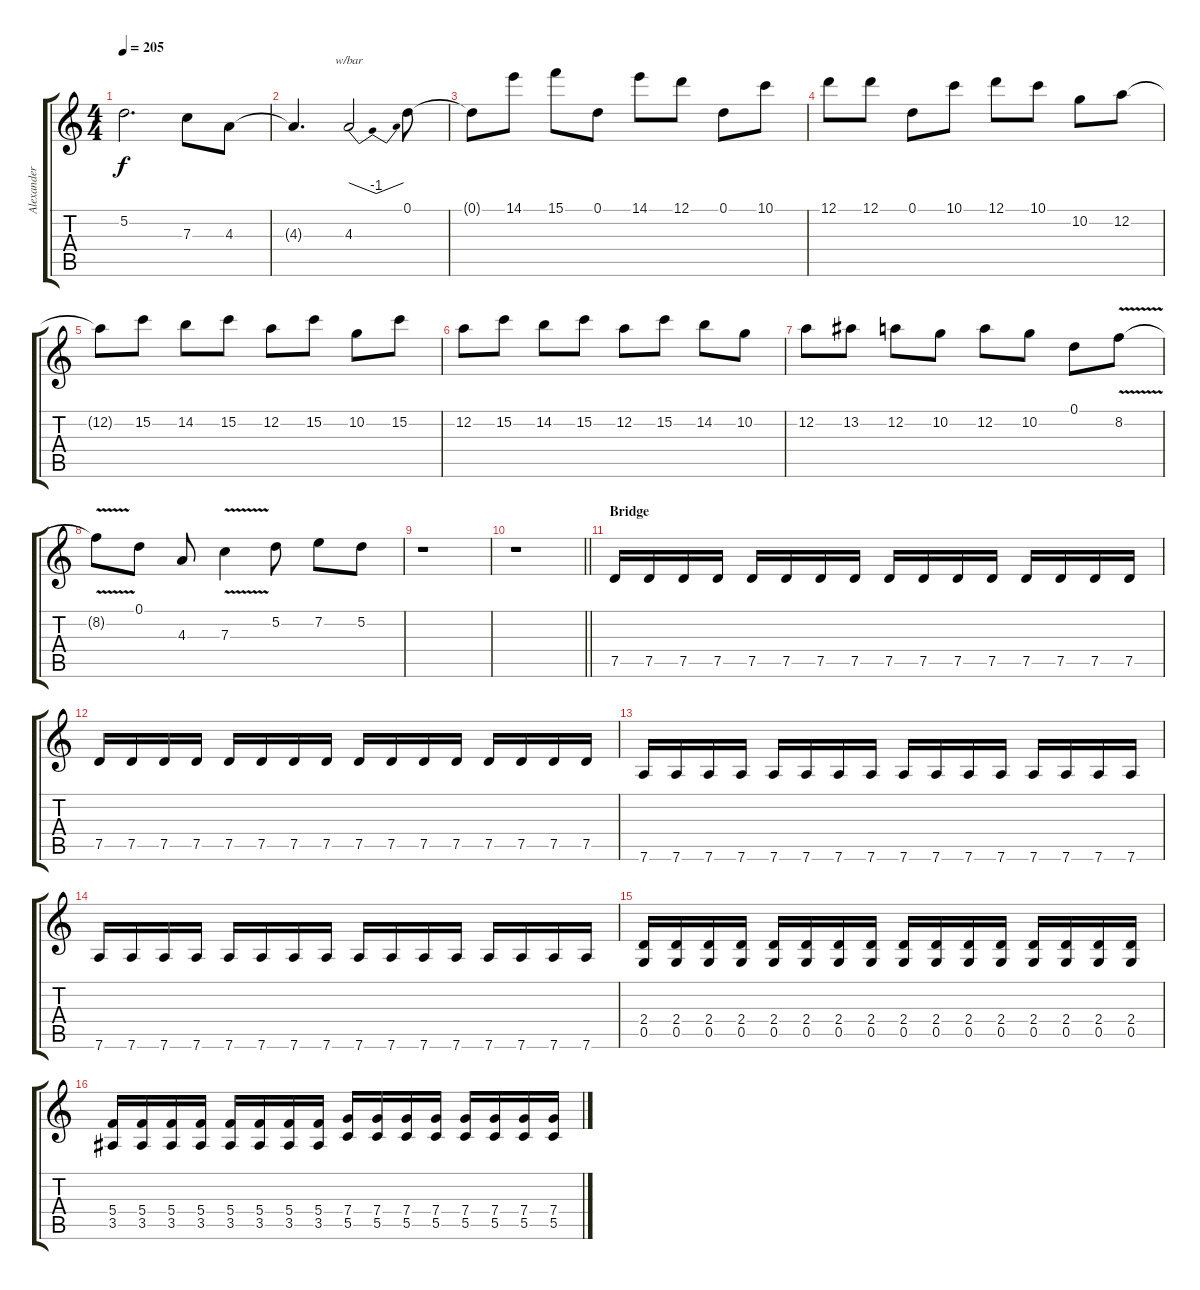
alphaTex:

\track ("Alexander Kuoppala" "Alexander ") {instrument distortionguitar}
\staff {score tabs}
\tuning (D4 A3 F3 C3 G2 D2) {hide}
\ts (4 4)
\tempo 205
\clef g2
\ks c
5.2{t}.2{d dy f} 7.3.8 4.3.8 |
4.3{t}.4{d} 4.3.2{tbe (dip default 0 0 30 -4 60 0)} 0.1.8 |
0.1{t}.8 14.1.8 15.1.8 0.1.8 14.1.8 12.1.8 0.1.8 10.1.8 |
12.1.8 12.1.8 0.1.8 10.1.8 12.1.8 10.1.8 10.2.8 12.2.8 |
12.2{t}.8 15.2.8 14.2.8 15.2.8 12.2.8 15.2.8 10.2.8 15.2.8 |
12.2.8 15.2.8 14.2.8 15.2.8 12.2.8 15.2.8 14.2.8 10.2.8 |
12.2.8 13.2.8 12.2.8 10.2.8 12.2.8 10.2.8 0.1.8 8.2{v}.8 |
8.2{t}.8 0.1.8 4.3.8 7.3{v}.4 5.2.8 7.2.8 5.2.8 |
r.1 |
\barLineRight lightlight
r.1 |
\section ("" "Bridge")
7.5.16 7.5.16 7.5.16 7.5.16 7.5.16 7.5.16 7.5.16 7.5.16 7.5.16 7.5.16 7.5.16 7.5.16 7.5.16 7.5.16 7.5.16 7.5.16 |
7.5.16 7.5.16 7.5.16 7.5.16 7.5.16 7.5.16 7.5.16 7.5.16 7.5.16 7.5.16 7.5.16 7.5.16 7.5.16 7.5.16 7.5.16 7.5.16 |
7.6.16 7.6.16 7.6.16 7.6.16 7.6.16 7.6.16 7.6.16 7.6.16 7.6.16 7.6.16 7.6.16 7.6.16 7.6.16 7.6.16 7.6.16 7.6.16 |
7.6.16 7.6.16 7.6.16 7.6.16 7.6.16 7.6.16 7.6.16 7.6.16 7.6.16 7.6.16 7.6.16 7.6.16 7.6.16 7.6.16 7.6.16 7.6.16 |
(2.4 0.5).16 (2.4 0.5).16 (2.4 0.5).16 (2.4 0.5).16 (2.4 0.5).16 (2.4 0.5).16 (2.4 0.5).16 (2.4 0.5).16 (2.4 0.5).16 (2.4 0.5).16 (2.4 0.5).16 (2.4 0.5).16 (2.4 0.5).16 (2.4 0.5).16 (2.4 0.5).16 (2.4 0.5).16 |
(5.4 3.5).16 (5.4 3.5).16 (5.4 3.5).16 (5.4 3.5).16 (5.4 3.5).16 (5.4 3.5).16 (5.4 3.5).16 (5.4 3.5).16 (7.4 5.5).16 (7.4 5.5).16 (7.4 5.5).16 (7.4 5.5).16 (7.4 5.5).16 (7.4 5.5).16 (7.4 5.5).16 (7.4 5.5).16
